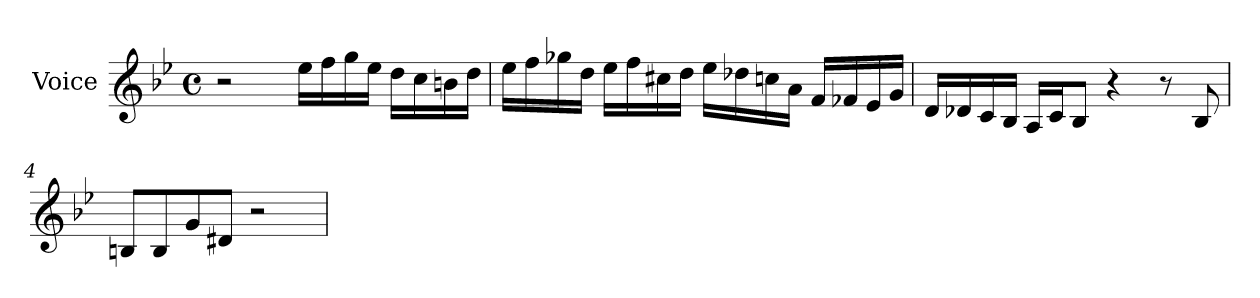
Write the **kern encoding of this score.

**kern
*part1
*staff1
*I"Voice
*I'Voice
*clefG2
*k[b-e-]
*M4/4
*met(c)
=1
2rcc
16ee-\LL
16ff\
16gg\
16ee-\JJ
16dd\LL
16cc\
16bn\
16dd\JJ
=2
16ee-\LL
16ff\
16gg-X\
16dd\JJ
16ee-\LL
16ff\
16cc#X\
16dd\JJ
16ee-\LL
16dd-X\
16ccn\
16a\JJ
16f/LL
16f-X/
16e-/
16g/JJ
=3
16d/LL
16d-X/
16c/
16B-/JJ
16A/LL
16c/J
8B-/J
4r
8r
8B-/
=4
8Bn/L
8B/
8g/
8d#X/J
2rcc
=
*-
